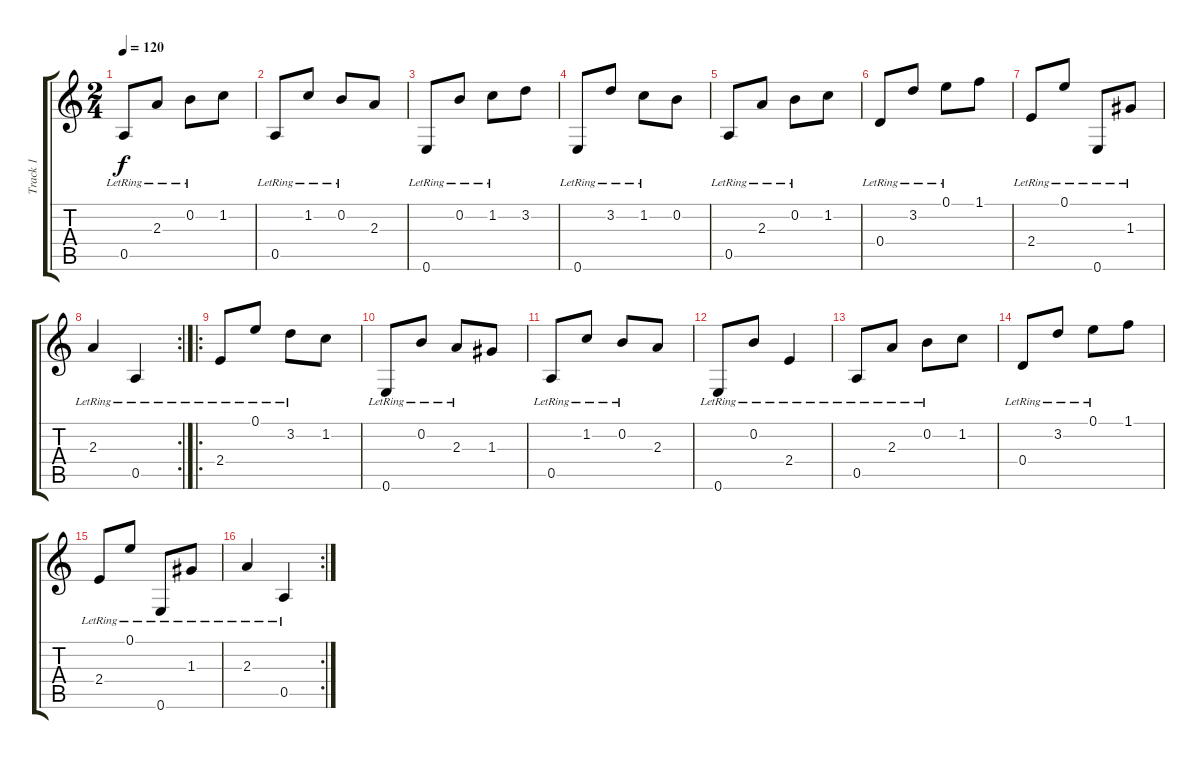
\track ("Track 1" "Track 1") {instrument acousticguitarnylon}
\staff {score tabs}
\tuning (E4 B3 G3 D3 A2 E2) {hide}
\ts (2 4)
\tempo 120
\clef g2
\ks c
0.5{lr}.8{dy f instrument acousticguitarnylon} 2.3{lr}.8 0.2{lr}.8 1.2.8 |
0.5{lr}.8 1.2{lr}.8 0.2{lr}.8 2.3.8 |
0.6{lr}.8 0.2{lr}.8 1.2{lr}.8 3.2.8 |
0.6{lr}.8 3.2{lr}.8 1.2{lr}.8 0.2.8 |
0.5{lr}.8 2.3{lr}.8 0.2{lr}.8 1.2.8 |
0.4{lr}.8 3.2{lr}.8 0.1{lr}.8 1.1.8 |
2.4{lr}.8 0.1{lr}.8 0.6{lr}.8 1.3{lr}.8 |
\rc 2
2.3{lr}.4 0.5{lr}.4 |
\ro
2.4{lr}.8 0.1{lr}.8 3.2{lr}.8 1.2.8 |
0.6{lr}.8 0.2{lr}.8 2.3{lr}.8 1.3.8 |
0.5{lr}.8 1.2{lr}.8 0.2{lr}.8 2.3.8 |
0.6{lr}.8 0.2{lr}.8 2.4{lr}.4 |
0.5{lr}.8 2.3{lr}.8 0.2{lr}.8 1.2.8 |
0.4{lr}.8 3.2{lr}.8 0.1{lr}.8 1.1.8 |
2.4{lr}.8 0.1{lr}.8 0.6{lr}.8 1.3{lr}.8 |
\rc 2
2.3{lr}.4 0.5{lr}.4
